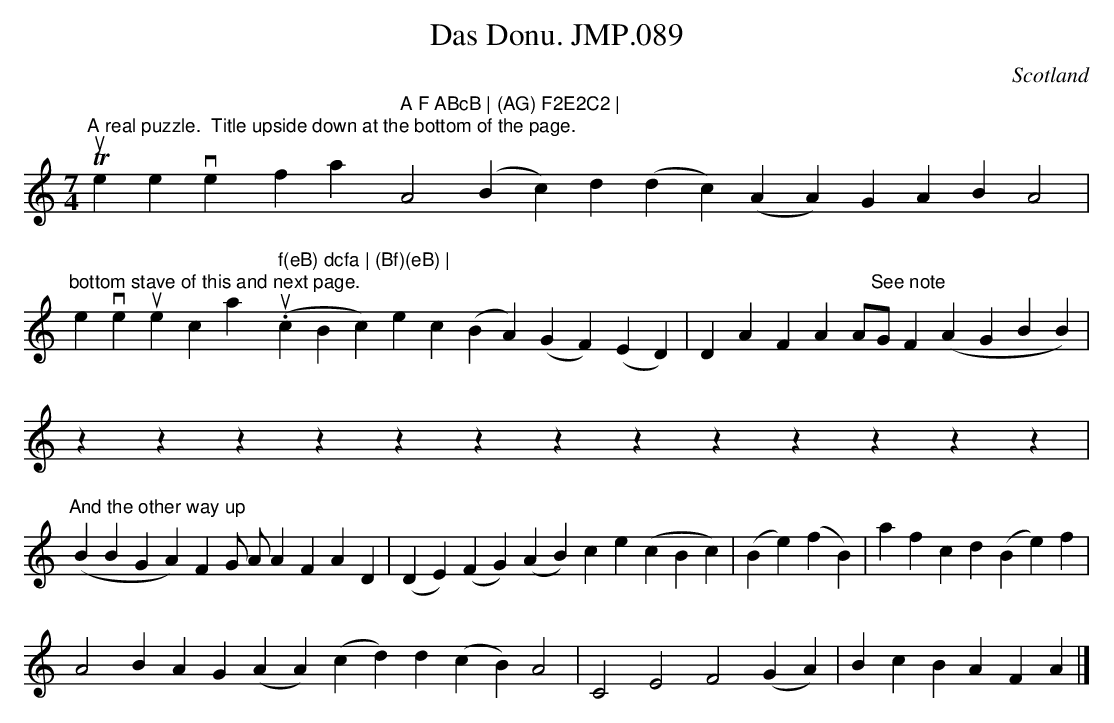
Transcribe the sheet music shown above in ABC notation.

X:1
T:Das Donu. JMP.089
L:1/4
M:7/4
O:Scotland
K:C
"A real puzzle.  Title upside down at the bottom of the page.\
Tune written very faintly on" A F ABcB | (AG) F2E2C2 |\
A2 (Bc) d (dc)(AA) GAB A2 |!
"bottom stave of this and next page.\
I'm not even sure which way up it is." f(eB) dcfa | (Bf)(eB) |\
(cBc) ec (BA)(GF) (ED) | DAFA A/"See note"G/ F (AGBB) |!
zzzzzzzzzzzzz|!
"And the other way up"(BBGA) F G/ A/ AFAD | (DE) (FG)(AB) ce (cBc) |\
(Be)(fB) | afcd (Be)f | !
A2 BAG (AA)(cd) d (cB) A2|C2E2F2 (GA) | BcBA F A |]
